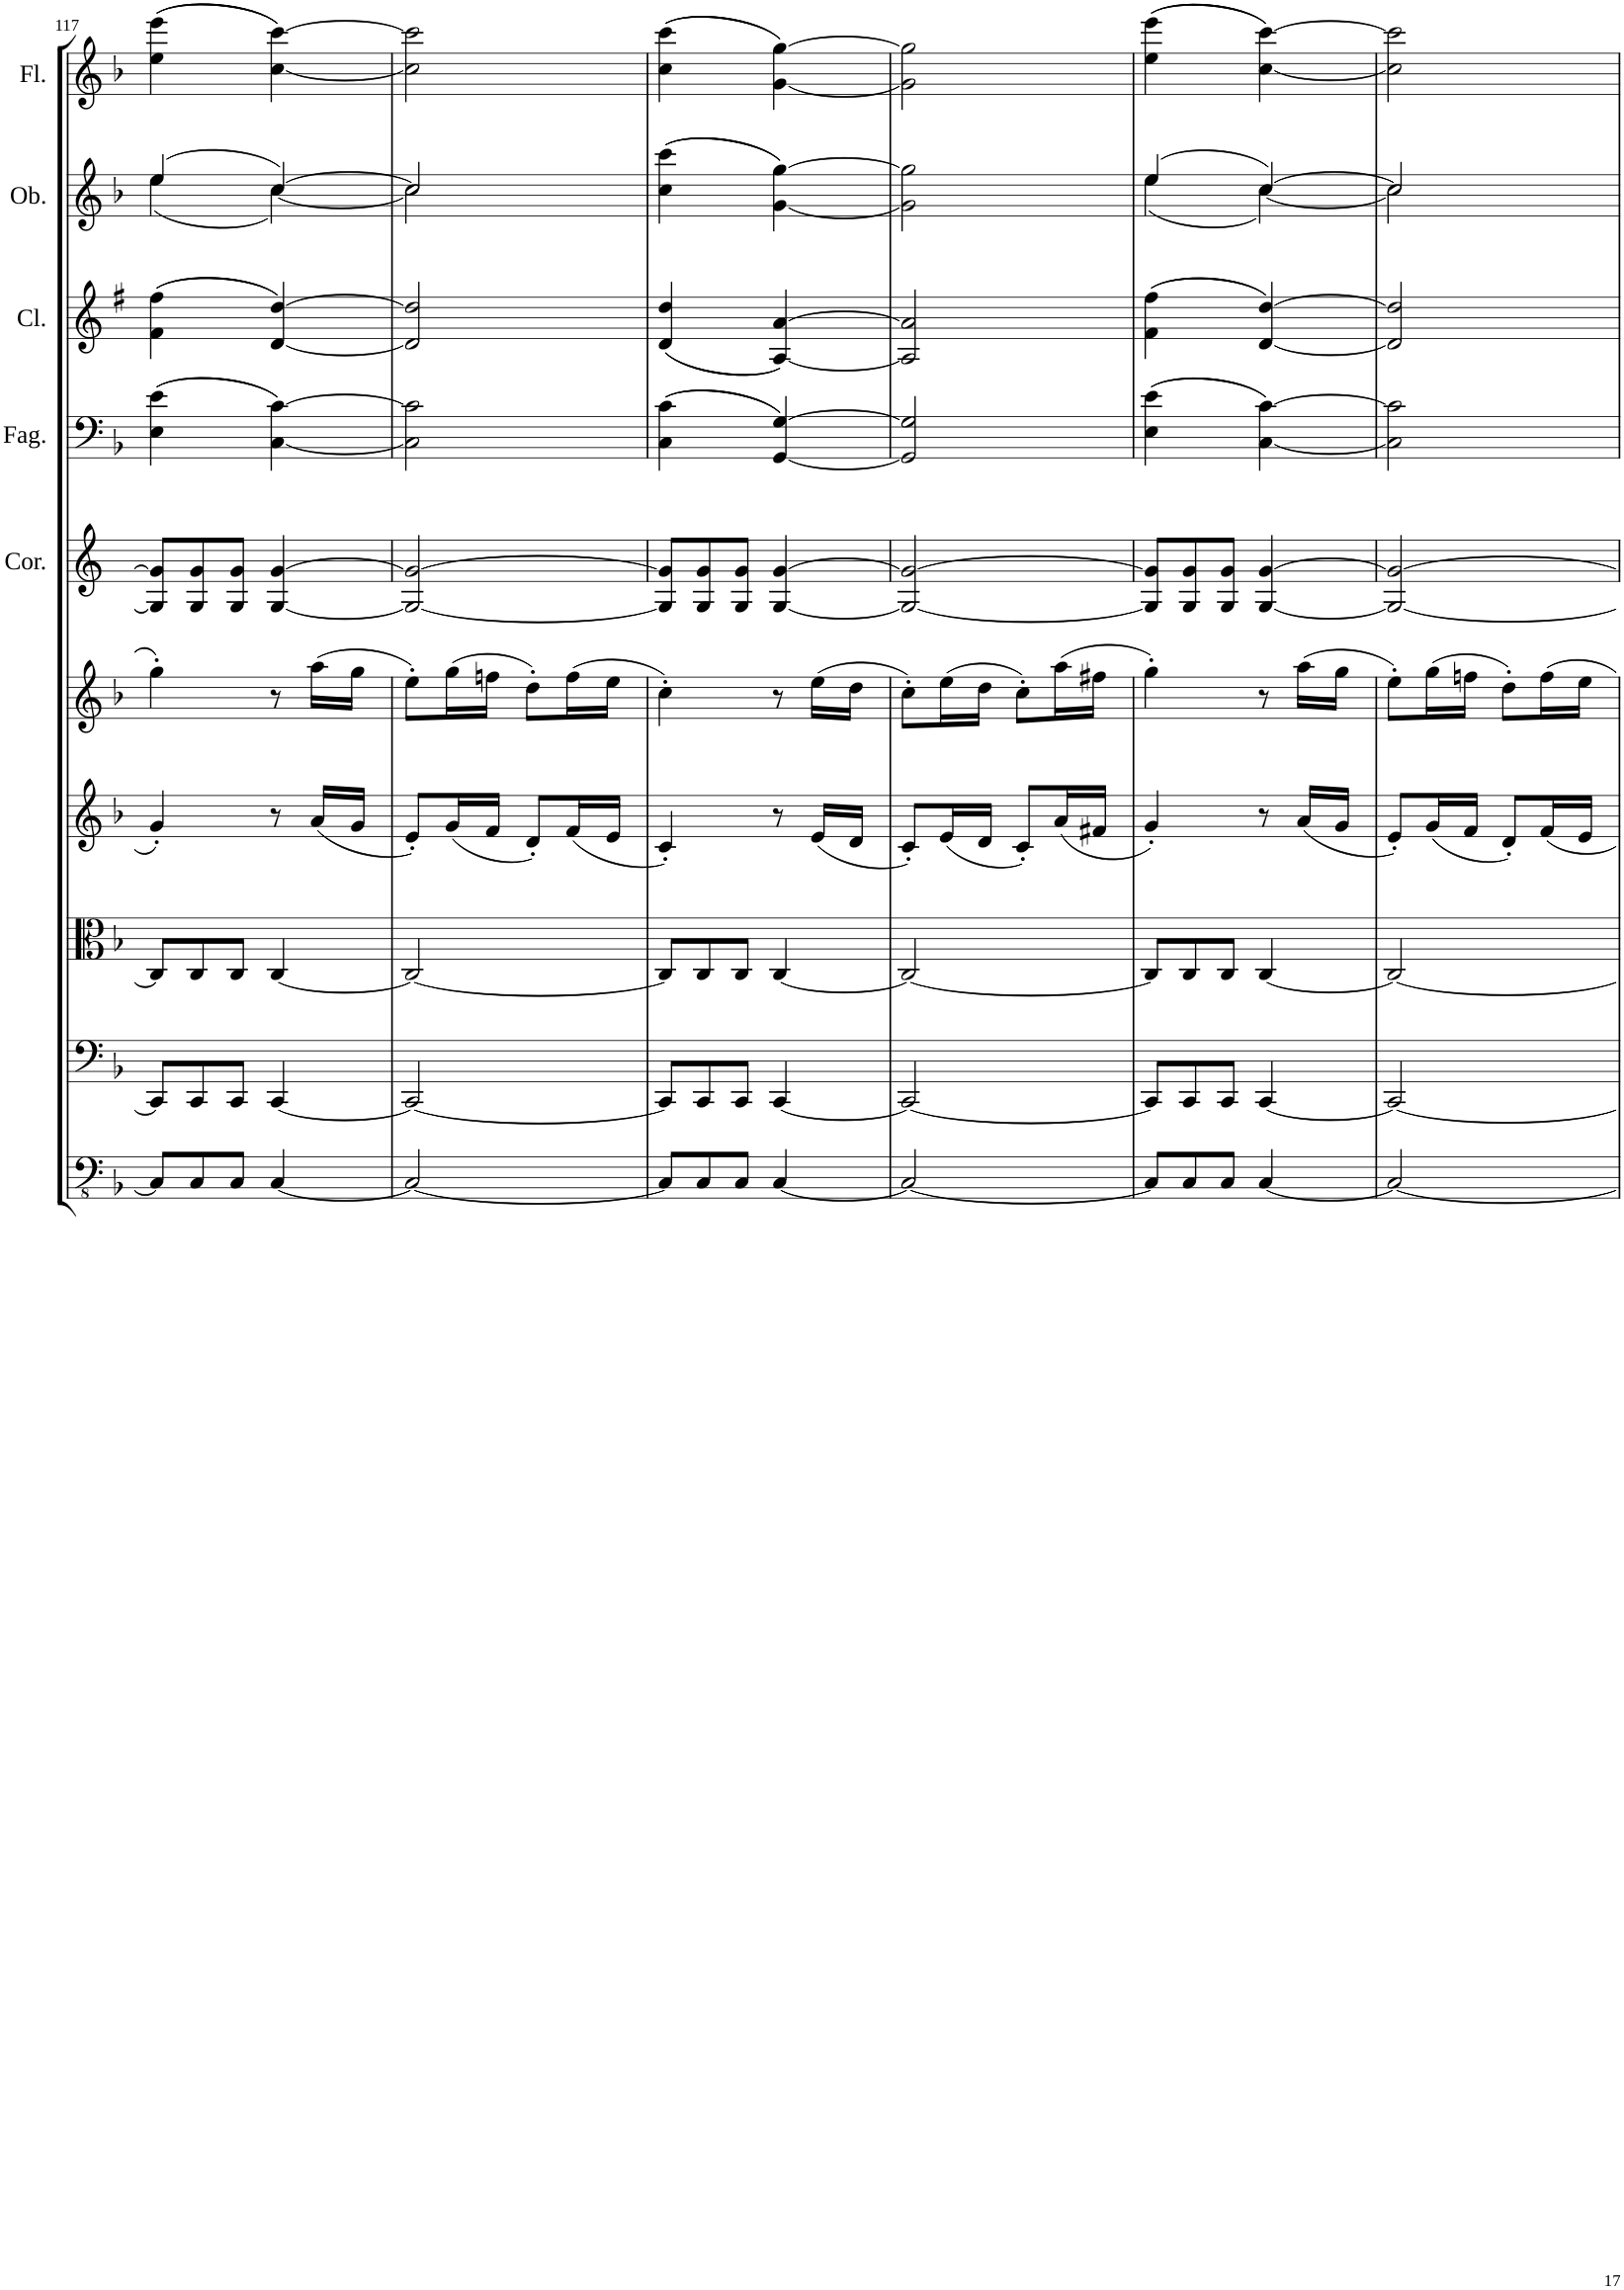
**kern	**kern	**kern	**kern	**kern	**kern	**kern	**kern	**kern	**kern
*part10	*part9	*part8	*part7	*part6	*part5	*part4	*part3	*part2	*part1
*staff10	*staff9	*staff8	*staff7	*staff6	*staff5	*staff4	*staff3	*staff2	*staff1
*I"Basso	*I"Violoncello	*I"Viola	*I"Violino II	*I"Violino I	*I"Corni in F	*I"Fagotti	*I"Clarinetti in B	*I"Oboi	*I"Flauti
*	*	*	*	*	*I'Cor.	*I'Fag.	*I'Cl.	*I'Ob.	*I'Fl.
!!LO:PB:g=z
*clefFv4	*clefF4	*clefC3	*clefG2	*clefG2	*clefG2	*clefF4	*clefG2	*clefG2	*clefG2
*	*	*	*	*	*Trd4c7	*	*Trd1c2	*	*
*k[b-]	*k[b-]	*k[b-]	*k[b-]	*k[b-]	*k[]	*k[b-]	*k[f#]	*k[b-]	*k[b-]
*M2/4	*M2/4	*M2/4	*M2/4	*M2/4	*M2/4	*M2/4	*M2/4	*M2/4	*M2/4
*Xtuplet	*Xtuplet	*Xtuplet	*	*	*Xtuplet	*	*	*	*
=117	=117	=117	=117	=117	=117	=117	=117	=117	=117
*	*	*	*	*	*	*	*	*^	*
12CC/L]	12CC/L]	12C/L]	4g'/	4gg'\	12G/] 12g/]L	((4E\ 4e\	((4f#\ 4ff#\	(4ee/	(4ee\	((4ee\ 4eee\
12CC/	12CC/	12C/	.	.	12G/ 12g/	.	.	.	.	.
12CC/J	12CC/J	12C/J	.	.	12G/ 12g/J	.	.	.	.	.
[4CC/	[4CC/	[4C/	8r	8r	[4G/ [4g/	[4C\ [4c\))	[4d/ [4dd/))	[4cc/)	[4cc\)	[4cc\ [4ccc\))
.	.	.	(16a/LL	(16aa\LL	.	.	.	.	.	.
.	.	.	16g/JJ	16gg\JJ	.	.	.	.	.	.
=118	=118	=118	=118	=118	=118	=118	=118	=118	=118	=118
2CC/_	2CC/_	2C/_	8e'/L)	8ee'\L)	2G/_ 2g/_	2C\] 2c\]	2d/] 2dd/]	2cc/]	2cc\]	2cc\] 2ccc\]
.	.	.	(16g/L	(16gg\L	.	.	.	.	.	.
.	.	.	16f/JJ	16ffn\JJ	.	.	.	.	.	.
.	.	.	8d'/L)	8dd'\L)	.	.	.	.	.	.
.	.	.	(16f/L	(16ff\L	.	.	.	.	.	.
.	.	.	16e/JJ	16ee\JJ	.	.	.	.	.	.
*	*	*	*	*	*	*	*	*v	*v	*
=119	=119	=119	=119	=119	=119	=119	=119	=119	=119
12CC/L]	12CC/L]	12C/L]	4c'/)	4cc'\)	12G/] 12g/]L	((4C\ 4c\	((4d/ 4dd/	((4cc\ 4ccc\	((4cc\ 4ccc\
12CC/	12CC/	12C/	.	.	12G/ 12g/	.	.	.	.
12CC/J	12CC/J	12C/J	.	.	12G/ 12g/J	.	.	.	.
[4CC/	[4CC/	[4C/	8r	8r	[4G/ [4g/	[4GG/ [4G/))	[4A/ [4a/))	[4g\ [4gg\))	[4g\ [4gg\))
.	.	.	(16e/LL	(16ee\LL	.	.	.	.	.
.	.	.	16d/JJ	16dd\JJ	.	.	.	.	.
=120	=120	=120	=120	=120	=120	=120	=120	=120	=120
2CC/_	2CC/_	2C/_	8c'/L)	8cc'\L)	2G/_ 2g/_	2GG/] 2G/]	2A/] 2a/]	2g\] 2gg\]	2g\] 2gg\]
.	.	.	(16e/L	(16ee\L	.	.	.	.	.
.	.	.	16d/JJ	16dd\JJ	.	.	.	.	.
.	.	.	8c'/L)	8cc'\L)	.	.	.	.	.
.	.	.	(16a/L	(16aa\L	.	.	.	.	.
.	.	.	16f#X/JJ	16ff#X\JJ	.	.	.	.	.
=121	=121	=121	=121	=121	=121	=121	=121	=121	=121
*	*	*	*	*	*	*	*	*^	*
12CC/L]	12CC/L]	12C/L]	4g'/)	4gg'\)	12G/] 12g/]L	((4E\ 4e\	((4f#\ 4ff#\	(4ee/	(4ee\	((4ee\ 4eee\
12CC/	12CC/	12C/	.	.	12G/ 12g/	.	.	.	.	.
12CC/J	12CC/J	12C/J	.	.	12G/ 12g/J	.	.	.	.	.
[4CC/	[4CC/	[4C/	8r	8r	[4G/ [4g/	[4C\ [4c\))	[4d/ [4dd/))	[4cc/)	[4cc\)	[4cc\ [4ccc\))
.	.	.	(16a/LL	(16aa\LL	.	.	.	.	.	.
.	.	.	16g/JJ	16gg\JJ	.	.	.	.	.	.
=122	=122	=122	=122	=122	=122	=122	=122	=122	=122	=122
2CC/_	2CC/_	2C/_	8e'/L)	8ee'\L)	2G/_ 2g/_	2C\] 2c\]	2d/] 2dd/]	2cc/]	2cc\]	2cc\] 2ccc\]
.	.	.	(16g/L	(16gg\L	.	.	.	.	.	.
.	.	.	16f/JJ	16ffn\JJ	.	.	.	.	.	.
.	.	.	8d'/L)	8dd'\L)	.	.	.	.	.	.
.	.	.	16f/L	16ff\L	.	.	.	.	.	.
.	.	.	16e/JJ	16ee\JJ	.	.	.	.	.	.
*	*	*	*	*	*	*	*	*v	*v	*
=	=	=	=	=	=	=	=	=	=
*-	*-	*-	*-	*-	*-	*-	*-	*-	*-
